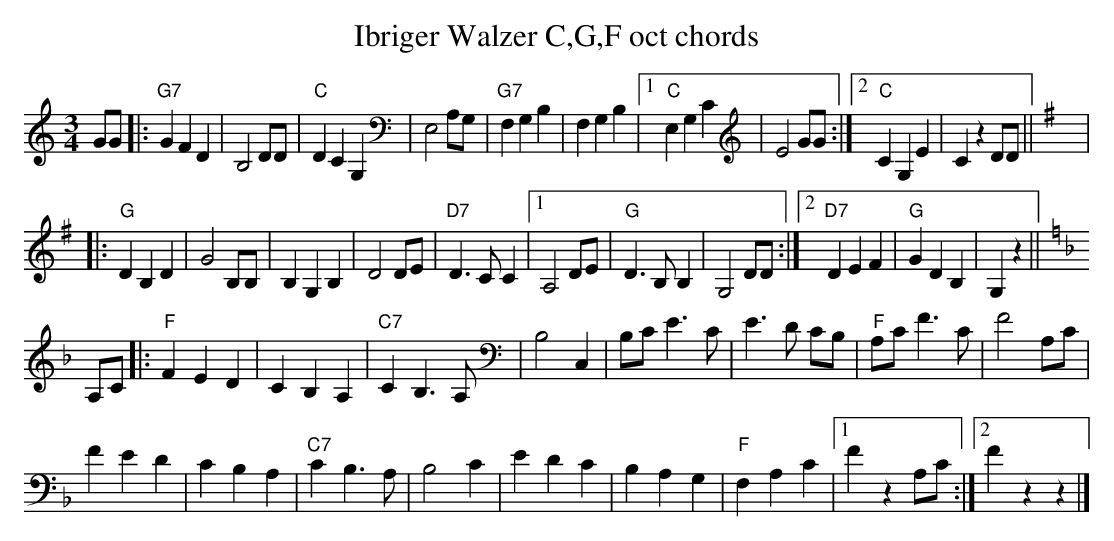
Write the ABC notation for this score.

X:1
T:Ibriger Walzer C,G,F oct chords
M:3/4
L:1/4
K:Cmaj%%MIDI gchordon
G/2G/2 |: "G7"GFD | B,2 D/2D/2 | "C"DCG, | E,2 A,/2G,/2 | "G7"F,G,B, | F,G,B, |1 "C"E,G,C | E2 G/2G/2 :|2 "C"CG,E | C z D/2D/2 ||[K:Gmaj] |:
"G"DB,D | G2 B,/2B,/2 | B,G,B, | D2 D/2E/2 | "D7"D>C C |1 A,2 D/2E/2 | "G"D>B, B, | G,2 D/2D/2 :|2 "D7"DEF | "G"GDB, | G, z || [K:Fmaj]
A,/2C/2 |: "F"FED | CB,A, | "C7"CB,>A, | B,2 C, | B,/2C/2 E>C | E>D C/2B,/2 | "F"A,/2C/2 F>C | F2 A,/2C/2 |
FED | CB,A, | "C7"CB,>A, | B,2C | EDC | B,A,G, | "F"F,A,C |1 F z A,/2C/2 :|2 F zz |]
